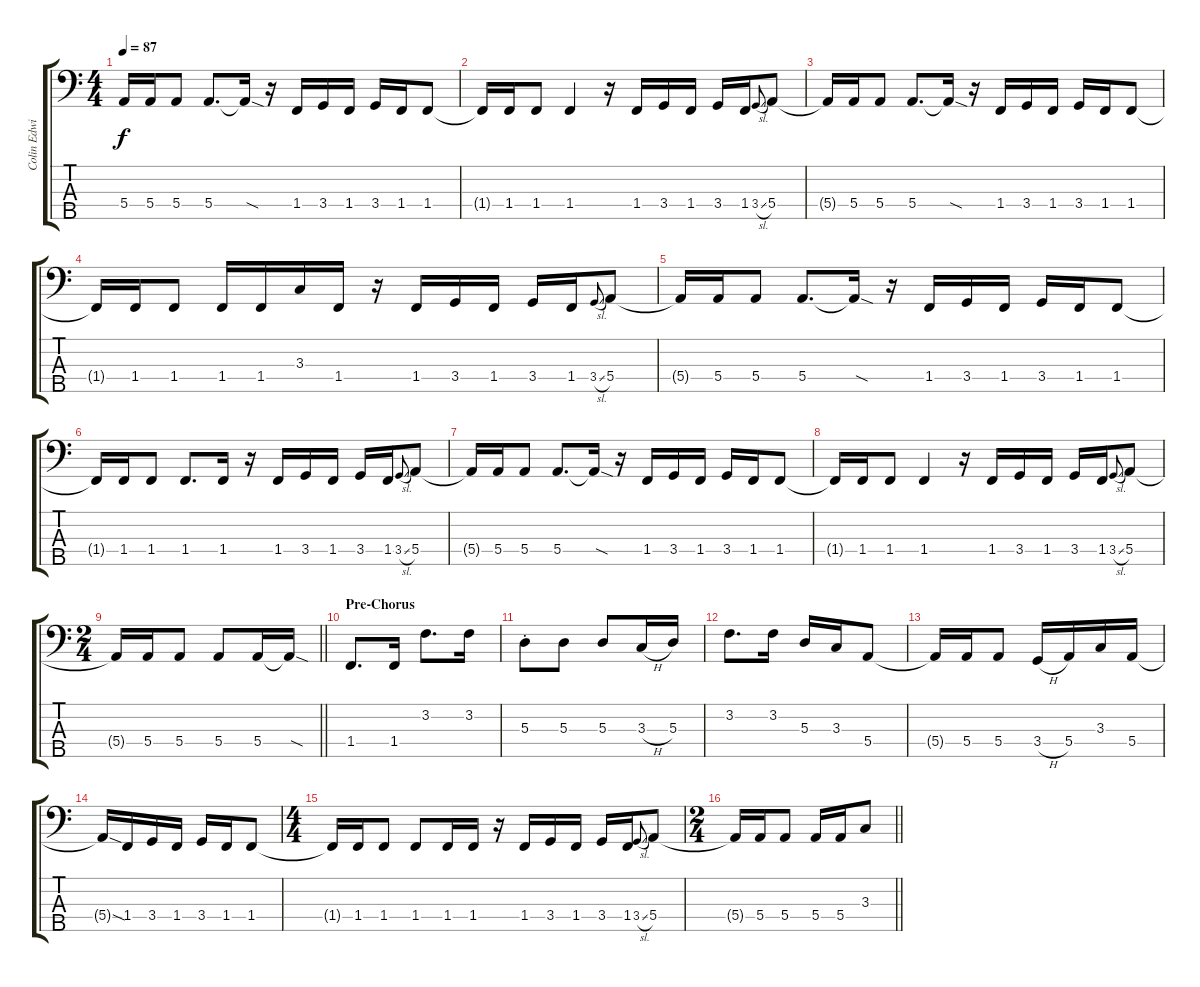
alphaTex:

\track ("Colin Edwin Bass" "Colin Edwi") {instrument electricbassfinger}
\staff {score tabs}
\tuning (G2 D2 A1 E1 B0) {hide}
\ts (4 4)
\tempo 87
\clef f4
\ks aminor
5.4{t}.16{dy f} 5.4.16 5.4.8 5.4.8{d} 5.4{sod t}.16 r.16 1.4.16 3.4.16 1.4.16 3.4.16 1.4.16 1.4.8 |
1.4{t}.16 1.4.16 1.4.8 1.4.4 r.16 1.4.16 3.4.16 1.4.16 3.4.16 1.4.16 3.4{sl}.8{gr onbeat} 5.4.8 |
5.4{t}.16 5.4.16 5.4.8 5.4.8{d} 5.4{sod t}.16 r.16 1.4.16 3.4.16 1.4.16 3.4.16 1.4.16 1.4.8 |
1.4{t}.16 1.4.16 1.4.8 1.4.16 1.4.16 3.3.16 1.4.16 r.16 1.4.16 3.4.16 1.4.16 3.4.16 1.4.16 3.4{sl}.8{gr onbeat} 5.4.8 |
5.4{t}.16 5.4.16 5.4.8 5.4.8{d} 5.4{sod t}.16 r.16 1.4.16 3.4.16 1.4.16 3.4.16 1.4.16 1.4.8 |
1.4{t}.16 1.4.16 1.4.8 1.4.8{d} 1.4.16 r.16 1.4.16 3.4.16 1.4.16 3.4.16 1.4.16 3.4{sl}.8{gr onbeat} 5.4.8 |
5.4{t}.16 5.4.16 5.4.8 5.4.8{d} 5.4{sod t}.16 r.16 1.4.16 3.4.16 1.4.16 3.4.16 1.4.16 1.4.8 |
1.4{t}.16 1.4.16 1.4.8 1.4.4 r.16 1.4.16 3.4.16 1.4.16 3.4.16 1.4.16 3.4{sl}.8{gr onbeat} 5.4.8 |
\ts (2 4)
\barLineRight lightlight
5.4{t}.16 5.4.16 5.4.8 5.4.8 5.4.16 5.4{sod t}.16 |
\section ("" "Pre-Chorus")
1.4.8{d} 1.4.16 3.2.8{d} 3.2.16 |
5.3{st}.8 5.3.8 5.3.8 3.3{h}.16 5.3.16 |
3.2.8{d} 3.2.16 5.3.16 3.3.16 5.4.8 |
5.4{t}.16 5.4.16 5.4.8 3.4{h}.16 5.4.16 3.3.16 5.4.16 |
5.4{sod t}.16 1.4.16 3.4.16 1.4.16 3.4.16 1.4.16 1.4.8 |
\ts (4 4)
1.4{t}.16 1.4.16 1.4.8 1.4.8 1.4.16 1.4.16 r.16 1.4.16 3.4.16 1.4.16 3.4.16 1.4.16 3.4{sl}.8{gr onbeat} 5.4.8 |
\ts (2 4)
\barLineRight lightlight
5.4{t}.16 5.4.16 5.4.8 5.4.16 5.4.16 3.3.8
